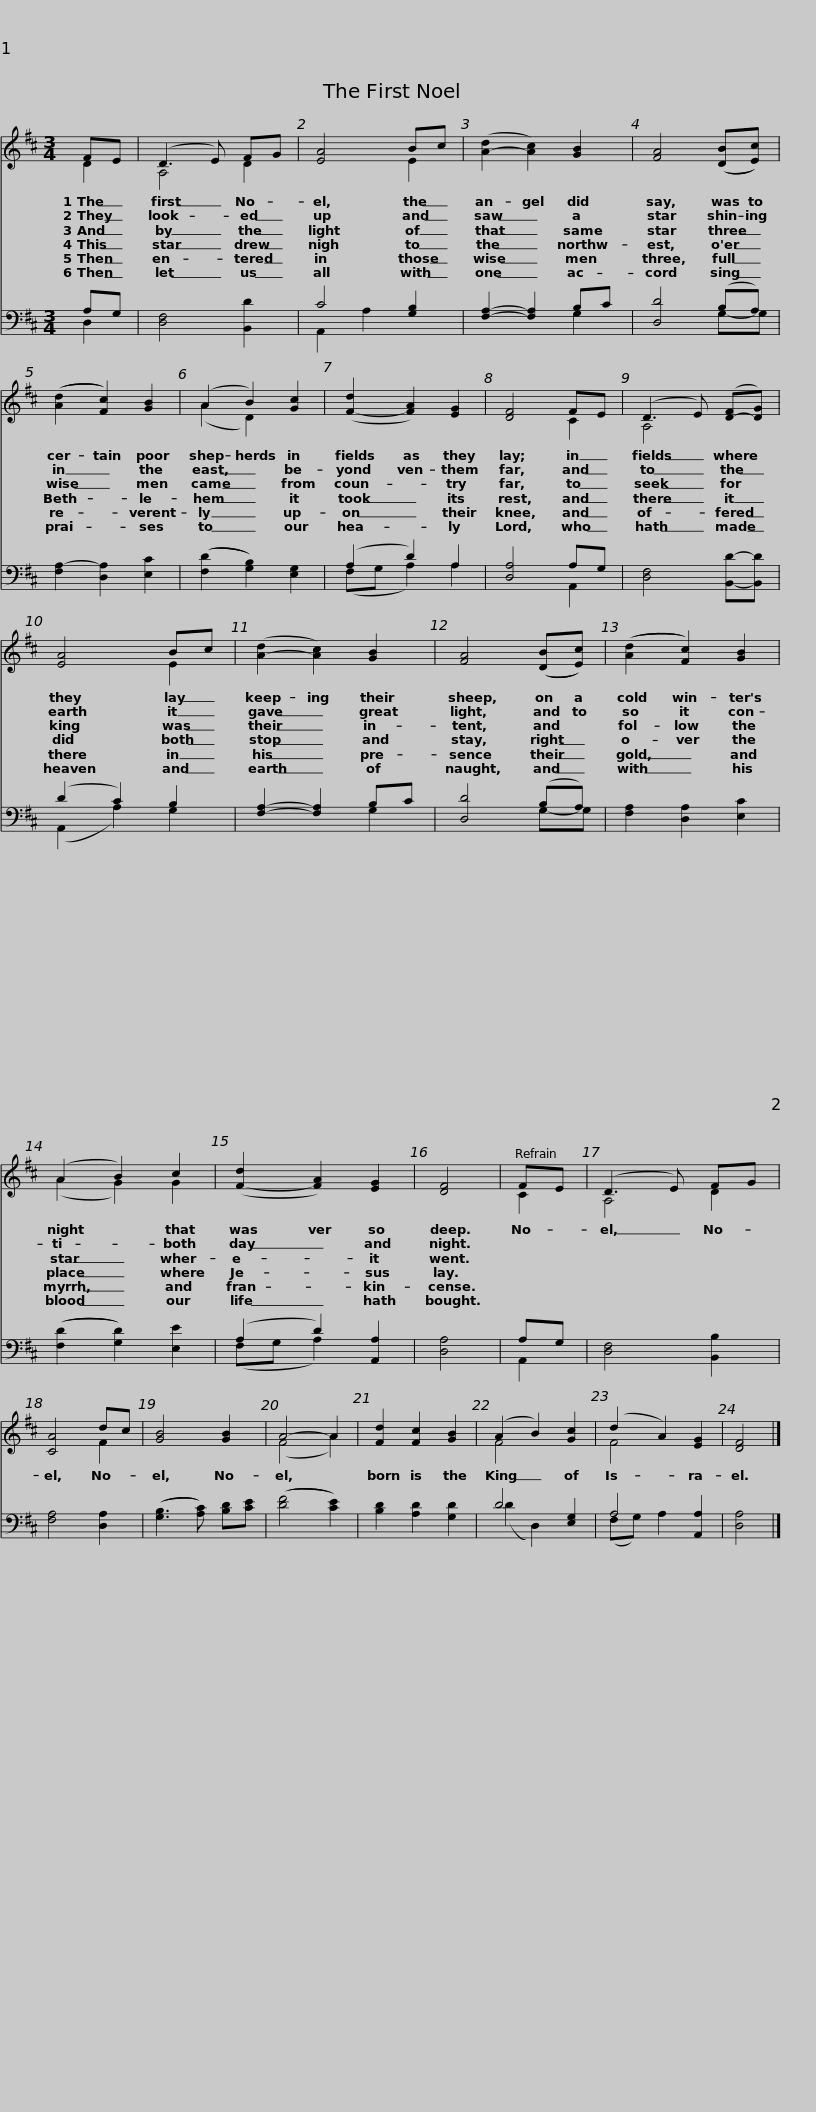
X:1
%%score ( 1 2 ) ( 3 4 )
L:1/8
M:3/4
I:linebreak $
K:D
V:1 treble
V:2 treble
V:3 bass
V:4 bass
V:1
 FE | (D3 E) FG | [EA]4 Bc | ([A-d]2 [Ac]2) [GB]2 | [FA]4 (([DB][Ec])) | %5
 (([Ad]2 [Fc]2)) [GB]2 | (A2 B2) [Gc]2 |$ ([F-d]2 [FA]2) [EG]2 | [DF]4 FE | (D3 E) ([D-F][DG]) | %10
 [EA]4 Bc | ([A-d]2 [Ac]2) [GB]2 | [FA]4 (([DB][Ec])) | (([Ad]2 [Fc]2)) [GB]2 |$ (A2 B2) c2 | %15
 ([F-d]2 [FA]2) [EG]2 | [DF]4 |$ FE | (D3 E) FG | [CA]4 dc | %20
 [GB]4 [GB]2 | A4- A2 | [Fd]2 [Fc]2 [GB]2 | (A2 B2) [Gc]2 | (d2 A2) [EG]2 | %25
 [DF]4 |] %26
V:2
 D2 | A,4 D2 | x4 E2 | x6 | x6 | %5
 x6 | (A2 D2) x2 |$ x6 | x4 C2 | A,4 x2 | %10
 x4 E2 | x6 | x6 | x6 |$ (A2 G2) G2 | %15
 x6 | x4 |$ C2 | A,4 D2 | x4 F2 | %20
 x6 | (F4 A2) | x6 | F4 x2 | F4 x2 | %25
 x4 |] %26
V:3
 A,G, | [D,F,]4 [B,,D]2 | C4 [G,B,]2 | [F,A,]2- [F,A,]2 B,C | [D,D]4 (B,A,) | %5
 [F,A,-]2 [D,A,]2 [E,C]2 | (([F,D]2 [G,B,]2)) [E,G,]2 |$ (A,2 D2) A,2 | [D,A,]4 A,G, | [D,F,]4 [B,,D]-[B,,D] | %10
 (D2 C2) B,2 | [F,A,]2- [F,A,]2 B,C | [D,D]4 (B,A,) | [F,A,]2 [D,A,]2 [E,C]2 |$ (([F,D]2 [G,D]2)) [E,E]2 | %15
 (A,2 D2) [A,,A,]2 | [D,A,]4 |$ A,G, | [D,F,]4 [B,,B,]2 | [F,A,]4 [D,A,]2 | %20
 (([G,B,]3 [A,C])) [B,D][CE] | (([DF]4 [CE]2)) | [B,D]2 [A,D]2 [G,D]2 | D4 [E,G,]2 | A,4 [A,,A,]2 | %25
 [D,A,]4 |] %26
V:4
 D,2 | x6 | A,,2 A,2 x2 | x4 G,2 | x4 G,-G, | %5
 x6 | x6 |$ (F,G, A,2) A,2 | x4 A,,2 | x6 | %10
 (A,,2 A,2) G,2 | x4 G,2 | x4 G,-G, | x6 |$ x6 | %15
 (F,G, A,2) x2 | x4 |$ A,,2 | x6 | x6 | %20
 x6 | x6 | x6 | (D2 D,2) x2 | (F,G,) A,2 x2 | %25
 x4 |] %26
